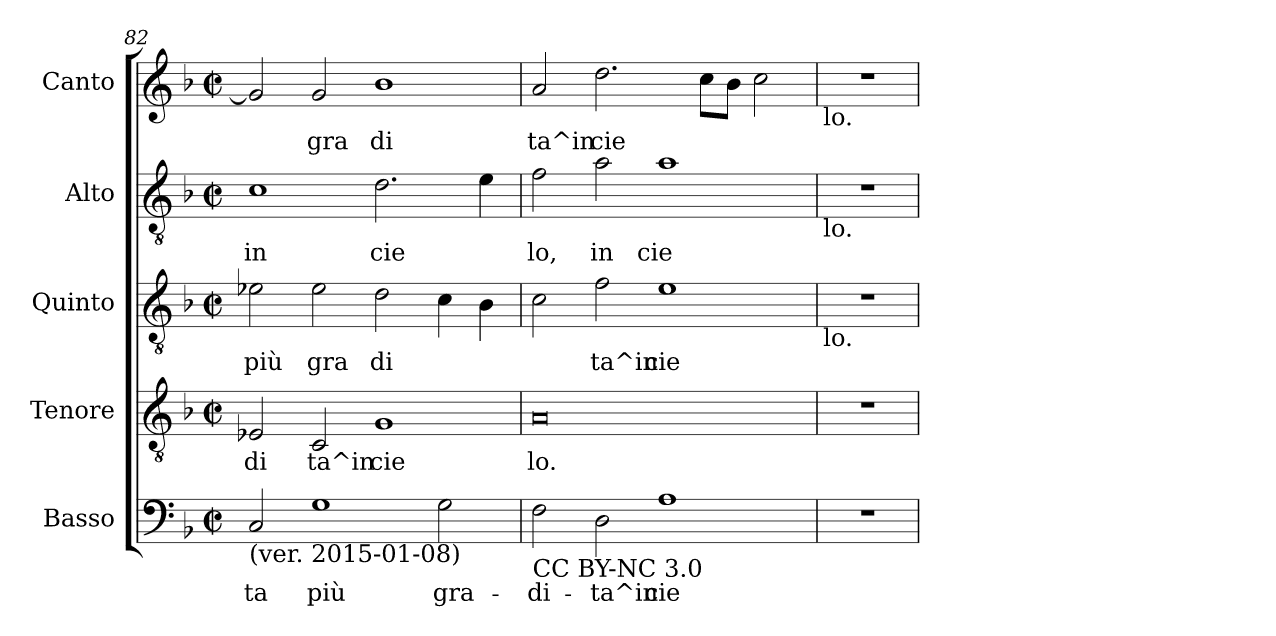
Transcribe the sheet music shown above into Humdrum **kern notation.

**kern	**text	**kern	**text	**kern	**text	**kern	**text	**kern	**text
*part5	*part5	*part4	*part4	*part3	*part3	*part2	*part2	*part1	*part1
*staff5	*staff5	*staff4	*staff4	*staff3	*staff3	*staff2	*staff2	*staff1	*staff1
*I"Basso	*	*I"Tenore	*	*I"Quinto	*	*I"Alto	*	*I"Canto	*
*I'Basso	*	*I'Tenore	*	*I'Quinto	*	*I'Alto	*	*I'Canto	*
*clefF4	*	*clefGv2	*	*clefGv2	*	*clefGv2	*	*clefG2	*
*k[b-]	*	*k[b-]	*	*k[b-]	*	*k[b-]	*	*k[b-]	*
*F:	*	*F:	*	*F:	*	*F:	*	*F:	*
*M2/2	*	*M2/2	*	*M2/2	*	*M2/2	*	*M2/2	*
*met(c|)	*	*met(c|)	*	*met(c|)	*	*met(c|)	*	*met(c|)	*
=82	=82	=82	=82	=82	=82	=82	=82	=82	=82
!LO:TX:b:t=(ver. 2015-01-08)	!	!	!	!	!	!	!	!	!
!	!LO:LY:b:cj	!	!LO:LY:b:cj	!	!LO:LY:b:cj	!	!LO:LY:b:cj	!	!LO:LY:b:cj
2C/	-ta	2E-X/	di	2e-X\	più	1c	in	2g/]	.
!	!LO:LY:b:cj	!	!LO:LY:b:cj	!	!LO:LY:b:cj	!	!	!	!LO:LY:b:cj
1G	più	2C/	ta^in	2e-\	gra	.	.	2g/	gra
!	!	!	!LO:LY:b:cj	!	!LO:LY:b:cj	!	!LO:LY:b:cj	!	!LO:LY:b:cj
.	.	1G	cie	2d\	di	2.d\	cie-	1b-	di
!	!LO:LY:b:cj	!	!	!	!LO:LY:b:cj	!	!	!	!
2G\	gra-	.	.	4c\	.	.	.	.	.
!	!	!	!	!	!LO:LY:b:cj	!	!LO:LY:b:cj	!	!
.	.	.	.	4B-\	.	4e\	--	.	.
=83	=83	=83	=83	=83	=83	=83	=83	=83	=83
!LO:TX:b:t=CC BY-NC 3.0	!	!	!	!	!	!	!	!	!
!	!LO:LY:b:cj	!	!LO:LY:b:cj	!	!LO:LY:b:cj	!	!LO:LY:b:cj	!	!LO:LY:b:cj
2F\	-di-	0A	lo.	2c\	.	2f\	-lo,	2a/	ta^in
!	!LO:LY:b:cj	!	!	!	!LO:LY:b:cj	!	!LO:LY:b:cj	!	!LO:LY:b:cj
2D\	-ta^in	.	.	2f\	ta^in	2a\	in	2.dd\	cie
!	!LO:LY:b:cj	!	!	!	!LO:LY:b:cj	!	!LO:LY:b:cj	!	!
1A	cie-	.	.	1e	cie	1a	cie-	.	.
!	!	!	!	!	!	!	!	!	!LO:LY:b:cj
.	.	.	.	.	.	.	.	8cc\L	.
!	!	!	!	!	!	!	!	!	!LO:LY:b:cj
.	.	.	.	.	.	.	.	8b-\J	.
!	!	!	!	!	!	!	!	!	!LO:LY:b:cj
.	.	.	.	.	.	.	.	2cc\	.
=84	=84	=84	=84	=84	=84	=84	=84	=84	=84
!	!	!	!	!	!	!	!	!LO:TX:b:t=lo.	!
!	!	!	!	!	!	!LO:TX:b:t=lo.	!	!	!
!	!	!	!	!LO:TX:b:t=lo.	!	!	!	!	!
1r	.	1r	.	1r	.	1r	.	1r	.
=	=	=	=	=	=	=	=	=	=
*-	*-	*-	*-	*-	*-	*-	*-	*-	*-
